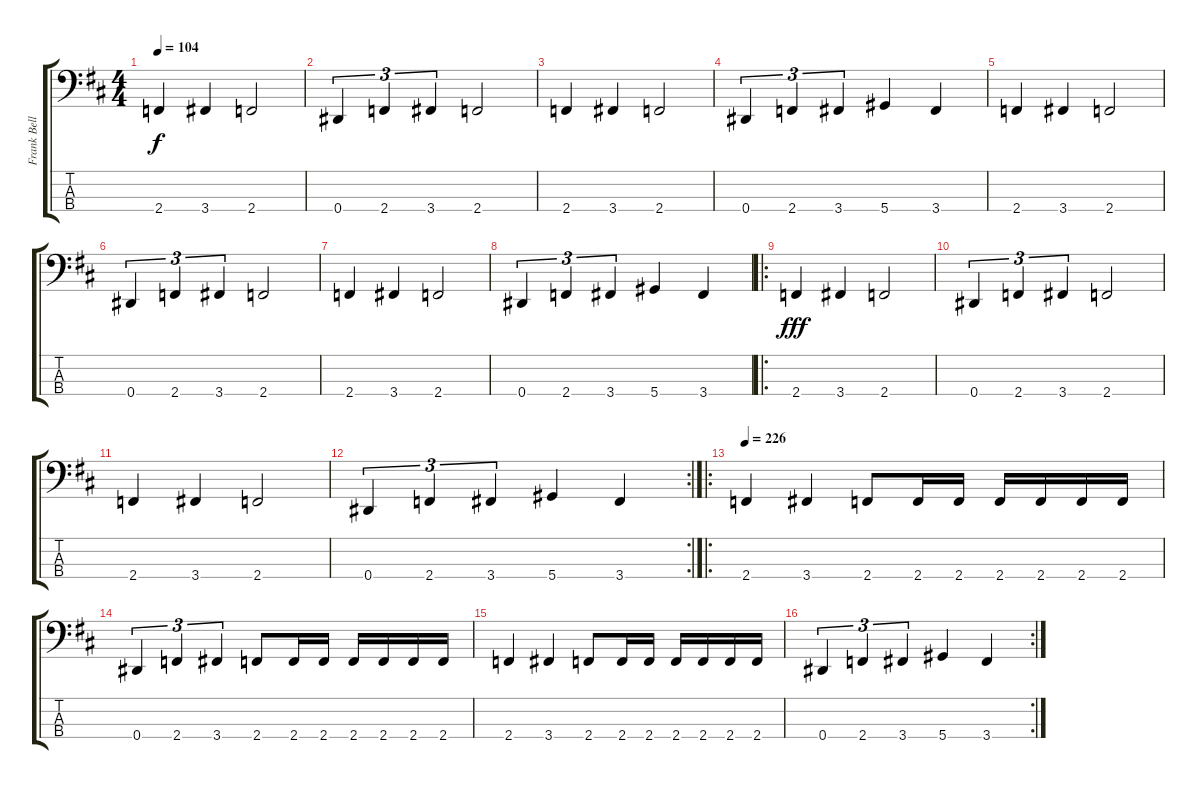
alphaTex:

\track ("Frank Bello" "Frank Bell") {instrument electricbasspick}
\staff {score tabs}
\tuning (Gb2 Db2 Ab1 Eb1) {hide}
\ts (4 4)
\tempo 104
\clef f4
\ks d
2.4.4{dy f instrument electricbasspick} 3.4.4 2.4.2 |
0.4.4{tu (3 2)} 2.4.4{tu (3 2)} 3.4.4{tu (3 2)} 2.4.2 |
2.4.4 3.4.4 2.4.2 |
0.4.4{tu (3 2)} 2.4.4{tu (3 2)} 3.4.4{tu (3 2)} 5.4.4 3.4.4 |
2.4.4 3.4.4 2.4.2 |
0.4.4{tu (3 2)} 2.4.4{tu (3 2)} 3.4.4{tu (3 2)} 2.4.2 |
2.4.4 3.4.4 2.4.2 |
0.4.4{tu (3 2)} 2.4.4{tu (3 2)} 3.4.4{tu (3 2)} 5.4.4 3.4.4 |
\ro
2.4.4{dy fff} 3.4.4 2.4.2 |
0.4.4{tu (3 2)} 2.4.4{tu (3 2)} 3.4.4{tu (3 2)} 2.4.2 |
2.4.4 3.4.4 2.4.2 |
\rc 2
0.4.4{tu (3 2)} 2.4.4{tu (3 2)} 3.4.4{tu (3 2)} 5.4.4 3.4.4 |
\ro
\tempo 226
2.4.4 3.4.4 2.4.8 2.4.16 2.4.16 2.4.16 2.4.16 2.4.16 2.4.16 |
0.4.4{tu (3 2)} 2.4.4{tu (3 2)} 3.4.4{tu (3 2)} 2.4.8 2.4.16 2.4.16 2.4.16 2.4.16 2.4.16 2.4.16 |
2.4.4 3.4.4 2.4.8 2.4.16 2.4.16 2.4.16 2.4.16 2.4.16 2.4.16 |
\rc 2
0.4.4{tu (3 2)} 2.4.4{tu (3 2)} 3.4.4{tu (3 2)} 5.4.4 3.4.4
